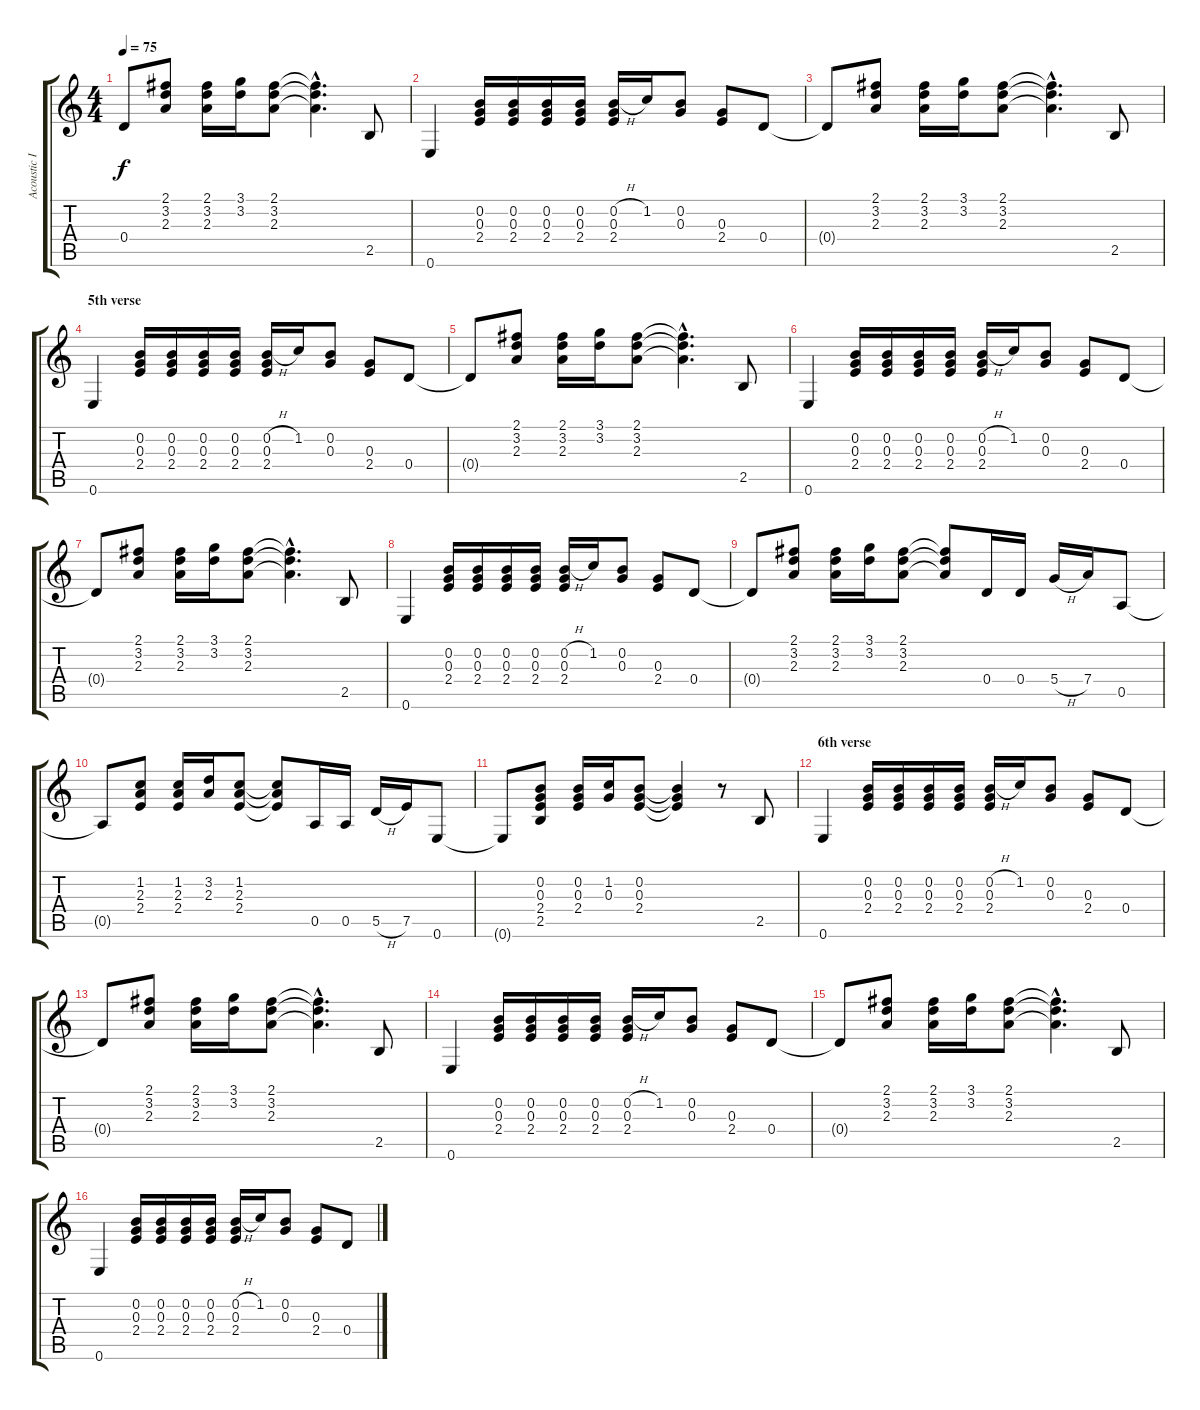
\track ("Acoustic I" "Acoustic I") {instrument acousticguitarsteel}
\staff {score tabs}
\tuning (E4 B3 G3 D3 A2 E2) {hide}
\ts (4 4)
\tempo 75
\clef g2
\ks aminor
0.4{t}.8{dy f} (2.1 3.2 2.3).8 (2.1 3.2 2.3).16 (3.1 3.2).16 (2.1 3.2 2.3).8 (2.1{hac t} 3.2{hac t} 2.3{hac t}).4{d} 2.5.8 |
0.6.4 (0.2 0.3 2.4).16 (0.2 0.3 2.4).16 (0.2 0.3 2.4).16 (0.2 0.3 2.4).16 (0.2{h} 0.3 2.4).16 1.2.16 (0.2 0.3).8 (0.3 2.4).8 0.4.8 |
0.4{t}.8 (2.1 3.2 2.3).8 (2.1 3.2 2.3).16 (3.1 3.2).16 (2.1 3.2 2.3).8 (2.1{hac t} 3.2{hac t} 2.3{hac t}).4{d} 2.5.8 |
\section ("" "5th verse")
0.6.4 (0.2 0.3 2.4).16 (0.2 0.3 2.4).16 (0.2 0.3 2.4).16 (0.2 0.3 2.4).16 (0.2{h} 0.3 2.4).16 1.2.16 (0.2 0.3).8 (0.3 2.4).8 0.4.8 |
0.4{t}.8 (2.1 3.2 2.3).8 (2.1 3.2 2.3).16 (3.1 3.2).16 (2.1 3.2 2.3).8 (2.1{hac t} 3.2{hac t} 2.3{hac t}).4{d} 2.5.8 |
0.6.4 (0.2 0.3 2.4).16 (0.2 0.3 2.4).16 (0.2 0.3 2.4).16 (0.2 0.3 2.4).16 (0.2{h} 0.3 2.4).16 1.2.16 (0.2 0.3).8 (0.3 2.4).8 0.4.8 |
0.4{t}.8 (2.1 3.2 2.3).8 (2.1 3.2 2.3).16 (3.1 3.2).16 (2.1 3.2 2.3).8 (2.1{hac t} 3.2{hac t} 2.3{hac t}).4{d} 2.5.8 |
0.6.4 (0.2 0.3 2.4).16 (0.2 0.3 2.4).16 (0.2 0.3 2.4).16 (0.2 0.3 2.4).16 (0.2{h} 0.3 2.4).16 1.2.16 (0.2 0.3).8 (0.3 2.4).8 0.4.8 |
0.4{t}.8 (2.1 3.2 2.3).8 (2.1 3.2 2.3).16 (3.1 3.2).16 (2.1 3.2 2.3).8 (2.1{t} 3.2{t} 2.3{t}).8 0.4.16 0.4.16 5.4{h}.16 7.4.16 0.5.8 |
0.5{t}.8 (1.2 2.3 2.4).8 (1.2 2.3 2.4).16 (3.2 2.3).16 (1.2 2.3 2.4).8 (1.2{t} 2.3{t} 2.4{t}).8 0.5.16 0.5.16 5.5{h}.16 7.5.16 0.6.8 |
0.6{t}.8 (0.2 0.3 2.4 2.5).8 (0.2 0.3 2.4).16 (1.2 0.3).16 (0.2 0.3 2.4).8 (0.2{t} 0.3{t} 2.4{t}).4 r.8 2.5.8 |
\section ("" "6th verse")
0.6.4 (0.2 0.3 2.4).16 (0.2 0.3 2.4).16 (0.2 0.3 2.4).16 (0.2 0.3 2.4).16 (0.2{h} 0.3 2.4).16 1.2.16 (0.2 0.3).8 (0.3 2.4).8 0.4.8 |
0.4{t}.8 (2.1 3.2 2.3).8 (2.1 3.2 2.3).16 (3.1 3.2).16 (2.1 3.2 2.3).8 (2.1{hac t} 3.2{hac t} 2.3{hac t}).4{d} 2.5.8 |
0.6.4 (0.2 0.3 2.4).16 (0.2 0.3 2.4).16 (0.2 0.3 2.4).16 (0.2 0.3 2.4).16 (0.2{h} 0.3 2.4).16 1.2.16 (0.2 0.3).8 (0.3 2.4).8 0.4.8 |
0.4{t}.8 (2.1 3.2 2.3).8 (2.1 3.2 2.3).16 (3.1 3.2).16 (2.1 3.2 2.3).8 (2.1{hac t} 3.2{hac t} 2.3{hac t}).4{d} 2.5.8 |
0.6.4 (0.2 0.3 2.4).16 (0.2 0.3 2.4).16 (0.2 0.3 2.4).16 (0.2 0.3 2.4).16 (0.2{h} 0.3 2.4).16 1.2.16 (0.2 0.3).8 (0.3 2.4).8 0.4.8
